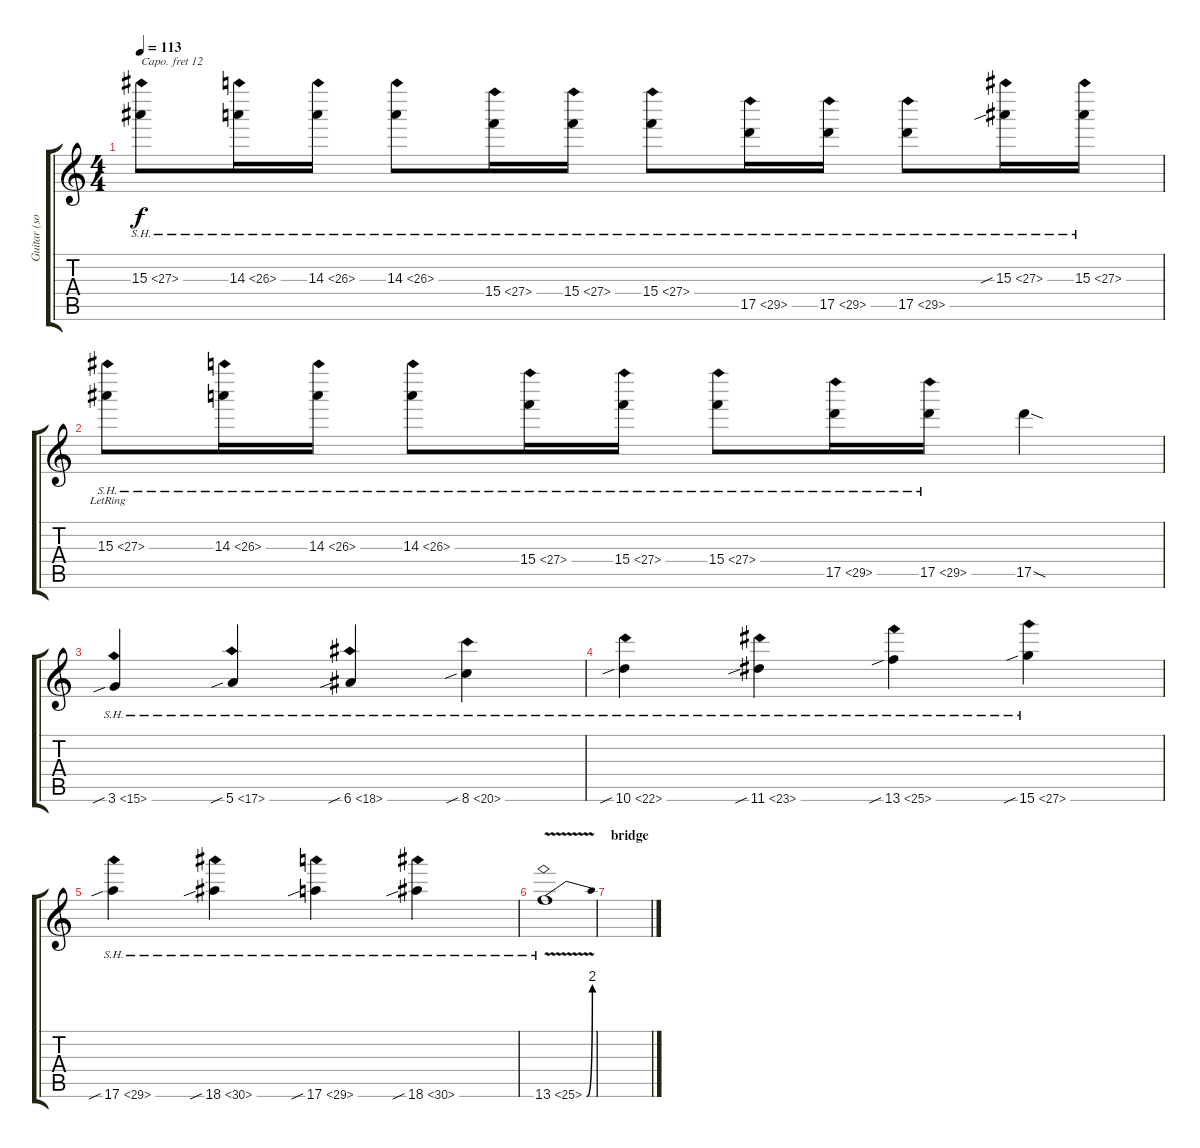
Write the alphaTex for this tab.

\track ("Guitar (solo)" "Guitar (so") {instrument overdrivenguitar}
\staff {score tabs}
\capo 12
\tuning (E4 B3 G3 D3 A2 E2) {hide}
\ts (4 4)
\tempo 113
\clef g2
\ks c
15.3{sh 12}.8{dy f} 14.3{sh 12}.16 14.3{sh 12}.16 14.3{sh 12}.8 15.4{sh 12}.16 15.4{sh 12}.16 15.4{sh 12}.8 17.5{sh 12}.16 17.5{sh 12}.16 17.5{sh 12}.8 15.3{sh 12 sib}.16 15.3{sh 12}.16 |
15.3{sh 12 lr}.8 14.3{sh 12}.16 14.3{sh 12}.16 14.3{sh 12}.8 15.4{sh 12}.16 15.4{sh 12}.16 15.4{sh 12}.8 17.5{sh 12}.16 17.5{sh 12}.16 17.5{sod}.4 |
3.6{sh 12 sib}.4 5.6{sh 12 sib}.4 6.6{sh 12 sib}.4 8.6{sh 12 sib}.4 |
10.6{sh 12 sib}.4 11.6{sh 12 sib}.4 13.6{sh 12 sib}.4 15.6{sh 12 sib}.4 |
17.6{sh 12 sib}.4 18.6{sh 12 sib}.4 17.6{sh 12 sib}.4 18.6{sh 12 sib}.4 |
13.6{be (bend 0 0 60 8) sh 12 v}.1 |
\section ("" "bridge")
